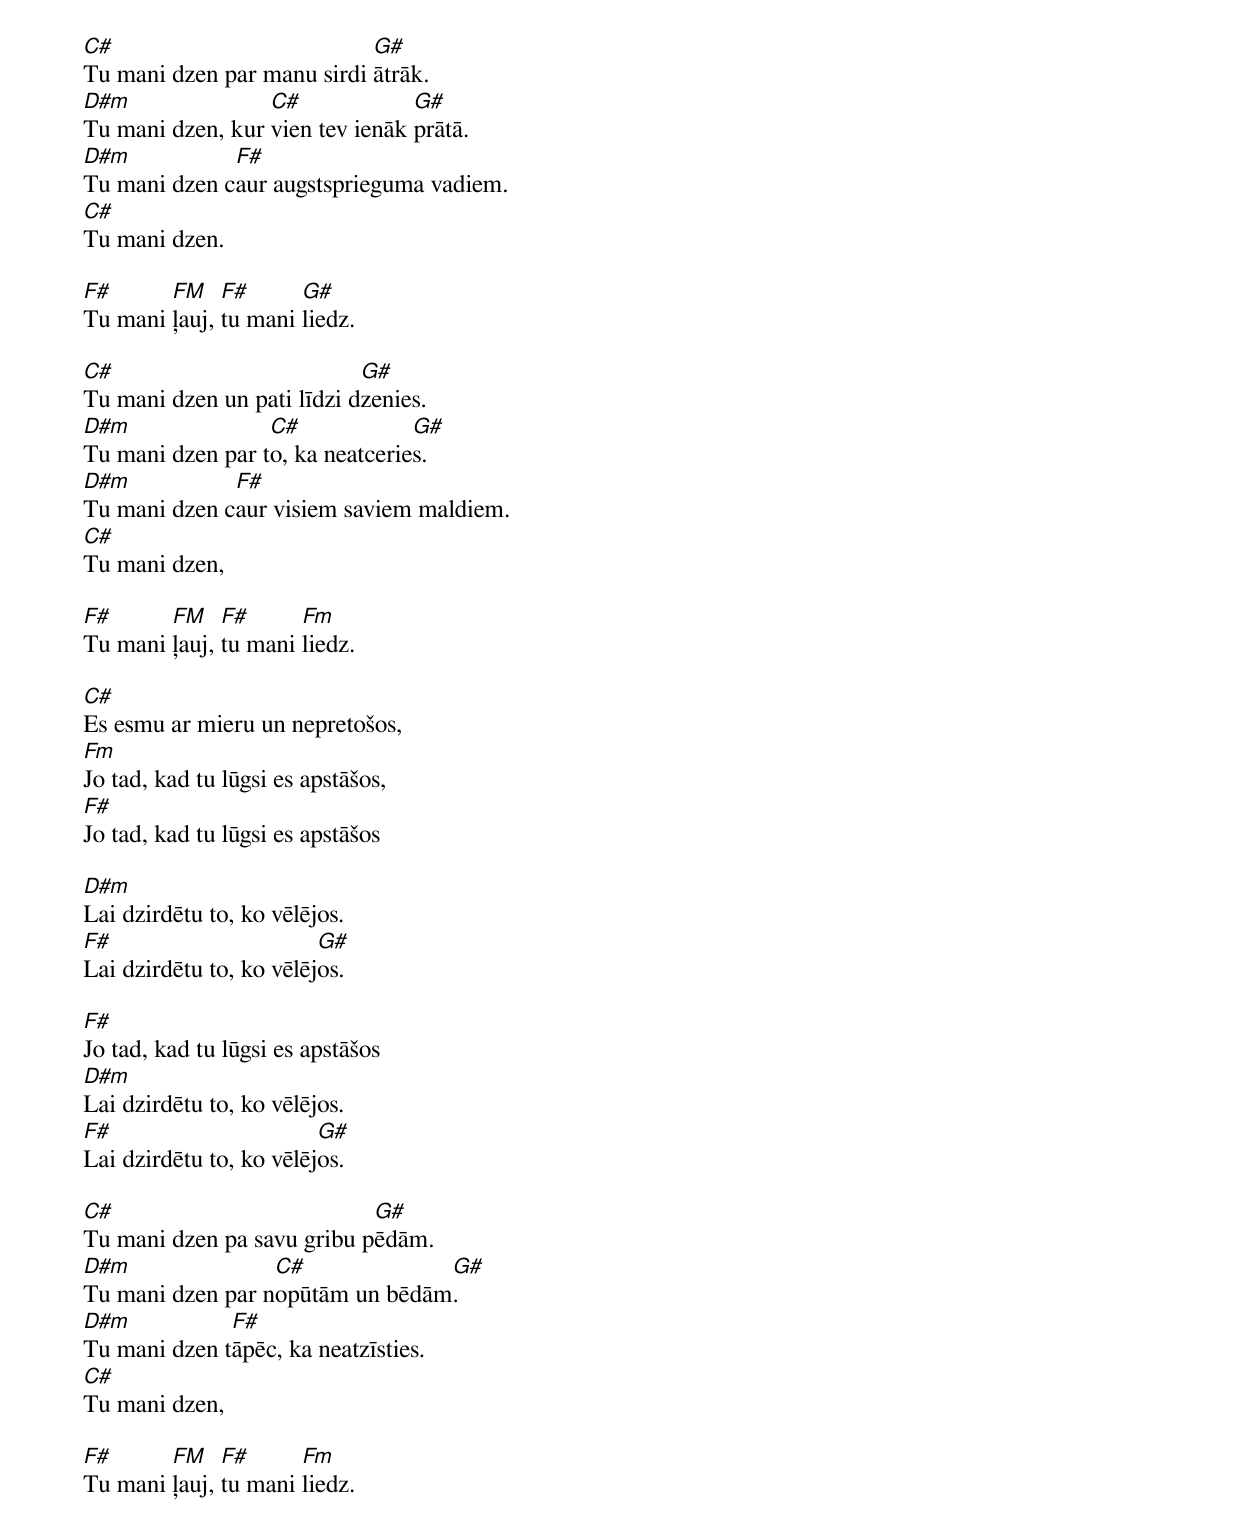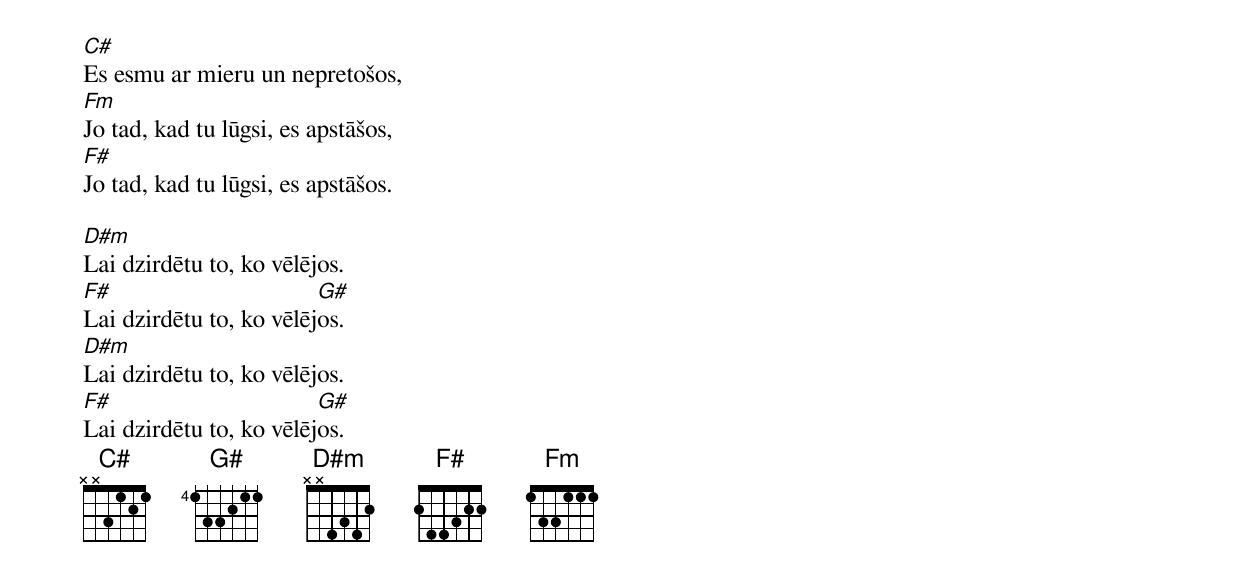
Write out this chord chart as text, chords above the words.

C#                          G#
Tu mani dzen par manu sirdi ātrāk.
D#m               C#             G#
Tu mani dzen, kur vien tev ienāk prātā.
D#m           F#
Tu mani dzen caur augstsprieguma vadiem.
C#
Tu mani dzen.

F#      FM    F#      G#
Tu mani ļauj, tu mani liedz.

C#                          G#
Tu mani dzen un pati līdzi dzenies.
D#m               C#             G#
Tu mani dzen par to, ka neatceries.
D#m           F#
Tu mani dzen caur visiem saviem maldiem.
C#
Tu mani dzen,

F#      FM    F#      Fm
Tu mani ļauj, tu mani liedz.

C#
Es esmu ar mieru un nepretošos,
Fm
Jo tad, kad tu lūgsi es apstāšos,
F#
Jo tad, kad tu lūgsi es apstāšos

D#m
Lai dzirdētu to, ko vēlējos.
F#                       G#
Lai dzirdētu to, ko vēlējos.

F#
Jo tad, kad tu lūgsi es apstāšos
D#m
Lai dzirdētu to, ko vēlējos.
F#                       G#
Lai dzirdētu to, ko vēlējos.

C#                          G#
Tu mani dzen pa savu gribu pēdām.
D#m               C#             G#
Tu mani dzen par nopūtām un bēdām.
D#m           F#
Tu mani dzen tāpēc, ka neatzīsties.
C#
Tu mani dzen,

F#      FM    F#      Fm
Tu mani ļauj, tu mani liedz.


C#
Es esmu ar mieru un nepretošos,
Fm
Jo tad, kad tu lūgsi, es apstāšos,
F#
Jo tad, kad tu lūgsi, es apstāšos.

D#m
Lai dzirdētu to, ko vēlējos.
F#                       G#
Lai dzirdētu to, ko vēlējos.
D#m
Lai dzirdētu to, ko vēlējos.
F#                       G#
Lai dzirdētu to, ko vēlējos.
